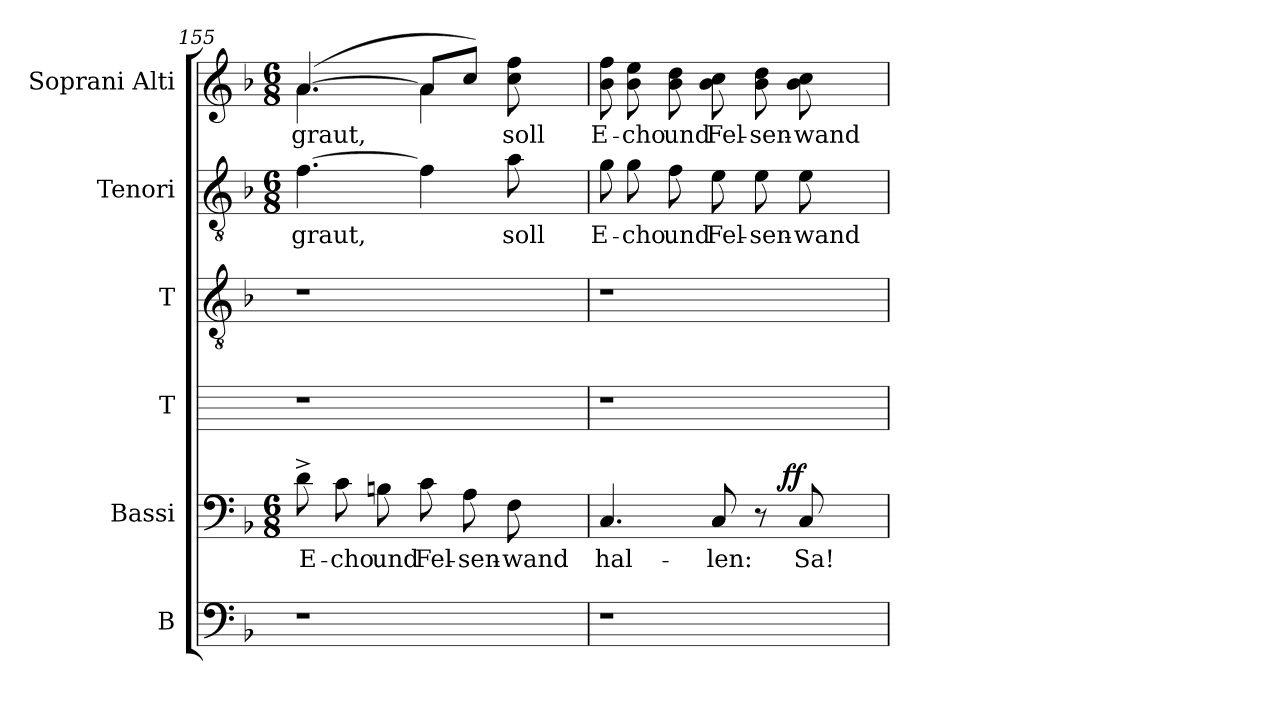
**kern	**kern	**text	**dynam	**kern	**kern	**kern	**text	**kern	**text
*part6	*part5	*part5	*part5	*part4	*part3	*part2	*part2	*part1	*part1
*staff6	*staff5	*staff5	*staff5	*staff4	*staff3	*staff2	*staff2	*staff1	*staff1
*I"B	*I"Bassi	*	*	*I"T	*I"T	*I"Tenori	*	*I"Soprani  Alti	*
*I'B	*I'B	*	*	*I'T	*I'T	*I'T	*	*I'S  A	*
*clefF4	*clefF4	*	*	*	*clefGv2	*clefGv2	*	*clefG2	*
*k[b-]	*k[b-]	*	*	*	*k[b-]	*k[b-]	*	*k[b-]	*
*F:	*F:	*	*	*	*F:	*F:	*	*F:	*
*	*M6/8	*	*	*	*	*M6/8	*	*M6/8	*
=155	=155	=155	=155	=155	=155	=155	=155	=155	=155
!	!	!LO:LY:b	!	!	!	!	!LO:LY:b:cj	!	!LO:LY:b:cj
*	*	*	*	*	*	*	*	*^	*
1r	8d^>\	E-	.	1r	1r	[>4.f\	-graut,	(>[>4.a/	4.a\	-graut,
!	!	!LO:LY:b:cj	!	!	!	!	!	!	!	!
.	8c\	-cho	.	.	.	.	.	.	.	.
!	!	!LO:LY:b:cj	!	!	!	!	!	!	!	!
.	8Bn\	und	.	.	.	.	.	.	.	.
!	!	!LO:LY:b	!	!	!	!	!	!	!	!
.	8c\	Fel-	.	.	.	4f\]	.	8a/L]	4a\	.
!	!	!LO:LY:b:cj	!	!	!	!	!	!	!	!
.	8A\	-sen-	.	.	.	.	.	8cc/J)	.	.
!	!	!LO:LY:b:rj	!	!	!	!	!LO:LY:b:cj	!	!	!LO:LY:b:cj
.	8F\	-wand	.	.	.	8a\	soll	4ryy	8ff\ 8cc\	soll
.	4ryy	.	.	.	.	4ryy	.	.	4ryy	.
.	.	.	.	.	.	.	.	8ryy	.	.
*	*	*	*	*	*	*	*	*v	*v	*
=156	=156	=156	=156	=156	=156	=156	=156	=156	=156
!	!	!LO:LY:b:cj	!	!	!	!	!LO:LY:b	!	!LO:LY:b
*	*^	*	*	*	*	*	*	*	*
1r	4.C/	2ryy	hal-	.	1r	1r	8g\	E-	8ff\ 8b-\	E-
!	!	!	!	!	!	!	!	!LO:LY:b:cj	!	!LO:LY:b:cj
.	.	.	.	.	.	.	8g\	-cho	8ee\ 8b-\	-cho
!	!	!	!	!	!	!	!	!LO:LY:b:cj	!	!LO:LY:b:cj
.	.	.	.	.	.	.	8f\	und	8dd\ 8b-\	und
!	!	!	!LO:LY:b:cj	!	!	!	!	!LO:LY:b	!	!LO:LY:b
.	8C/	.	-len:	.	.	.	8e\	Fel-	8b-\ 8cc\	Fel-
!	!	!	!	!	!	!	!	!LO:LY:b:cj	!	!LO:LY:b:cj
.	8r	16ryy	.	.	.	.	8e\	-sen-	8dd\ 8b-\	-sen-
.	.	64ryy	.	.	.	.	.	.	.	.
!	!	!	!	!LO:DY:a	!	!	!	!	!	!
.	.	4ryy	.	ff	.	.	.	.	.	.
!	!	!	!LO:LY:b:cj	!	!	!	!	!LO:LY:b:rj	!	!LO:LY:b:cj
.	8C/	.	Sa!	.	.	.	8e\	-wand	8b-\ 8cc\	-wand
.	4ryy	.	.	.	.	.	4ryy	.	4ryy	.
.	.	8ryy	.	.	.	.	.	.	.	.
.	.	32.ryy	.	.	.	.	.	.	.	.
*	*v	*v	*	*	*	*	*	*	*	*
=	=	=	=	=	=	=	=	=	=
*-	*-	*-	*-	*-	*-	*-	*-	*-	*-
